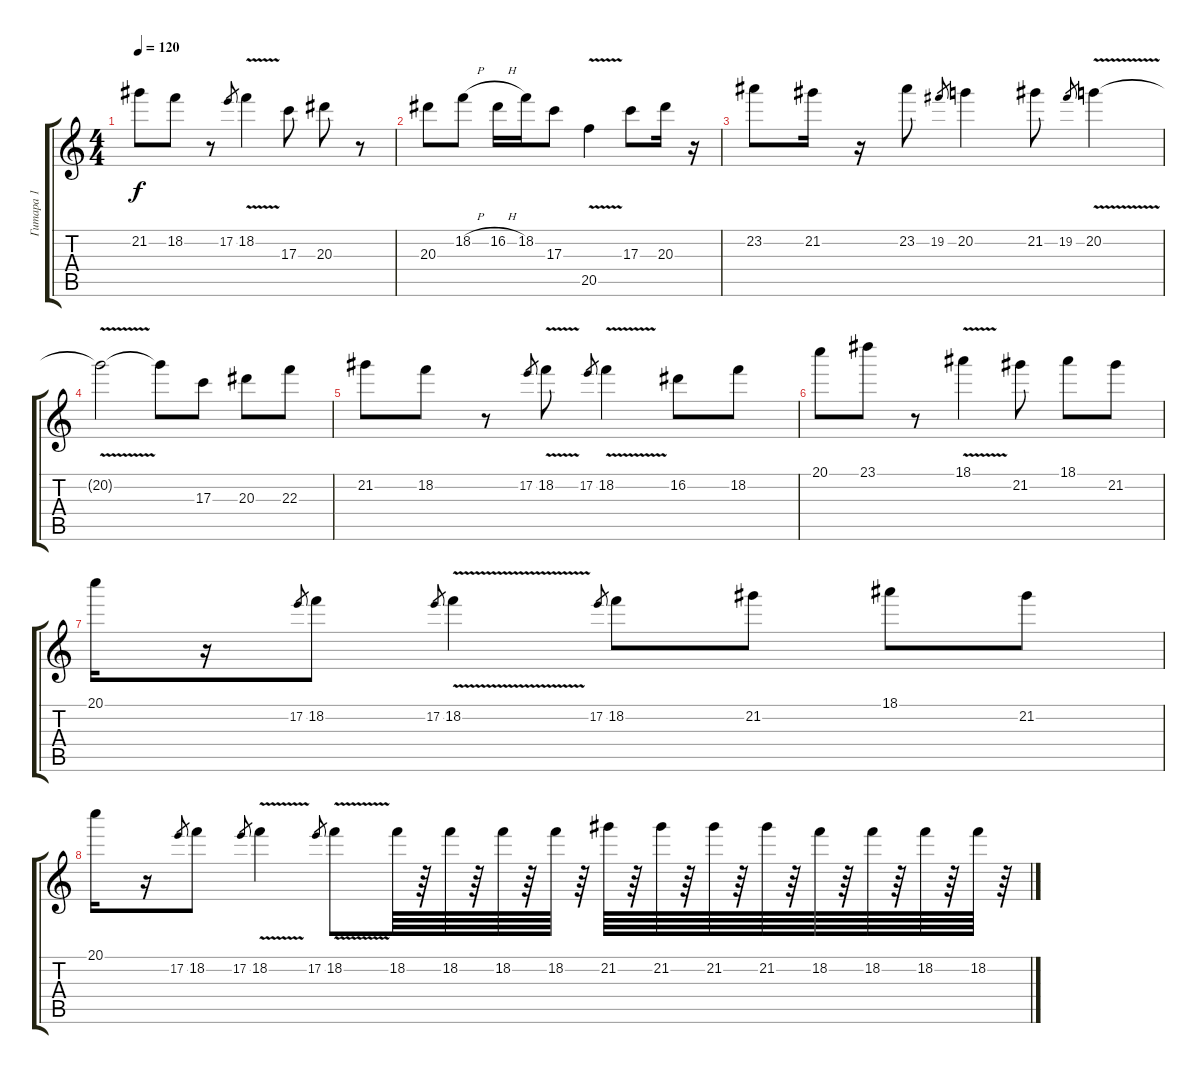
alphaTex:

\track ("Гитара 1" "Гитара 1") {instrument overdrivenguitar}
\staff {score tabs}
\tuning (E4 B3 G3 D3 A2 E2) {hide}
\ts (4 4)
\tempo 120
\clef g2
\ks c
21.2.8{dy f} 18.2.8 r.8 17.2.8{gr} 18.2{v}.4 17.3.8 20.3.8 r.8 |
20.3.8 18.2{h}.8 16.2{h}.16 18.2.16 17.3.8 20.5{v}.4 17.3.8 20.3.16 r.16 |
23.2.8 21.2.16 r.16 23.2.8 19.2.8{gr} 20.2.4 21.2.8 19.2.8{gr} 20.2{v}.4 |
20.2{t}.2 20.2{t}.8 17.3.8 20.3.8 22.3.8 |
21.2.8 18.2.8 r.8 17.2.8{gr} 18.2{v}.8 17.2.8{gr} 18.2{v}.4 16.2.8 18.2.8 |
20.1.8 23.1.8 r.8 18.1{v}.4 21.2.8 18.1.8 21.2.8 |
20.1.16 r.16 17.2.8{gr} 18.2.8 17.2.8{gr} 18.2{v}.4 17.2.8{gr} 18.2.8 21.2.8 18.1.8 21.2.8 |
20.1.16 r.16 17.2.8{gr} 18.2.8 17.2.8{gr} 18.2{v}.4 17.2.8{gr} 18.2{v}.8 18.2.64 r.64 18.2.64 r.64 18.2.64 r.64 18.2.64 r.64 21.2.64 r.64 21.2.64 r.64 21.2.64 r.64 21.2.64 r.64 18.2.64 r.64 18.2.64 r.64 18.2.64 r.64 18.2.64 r.64
